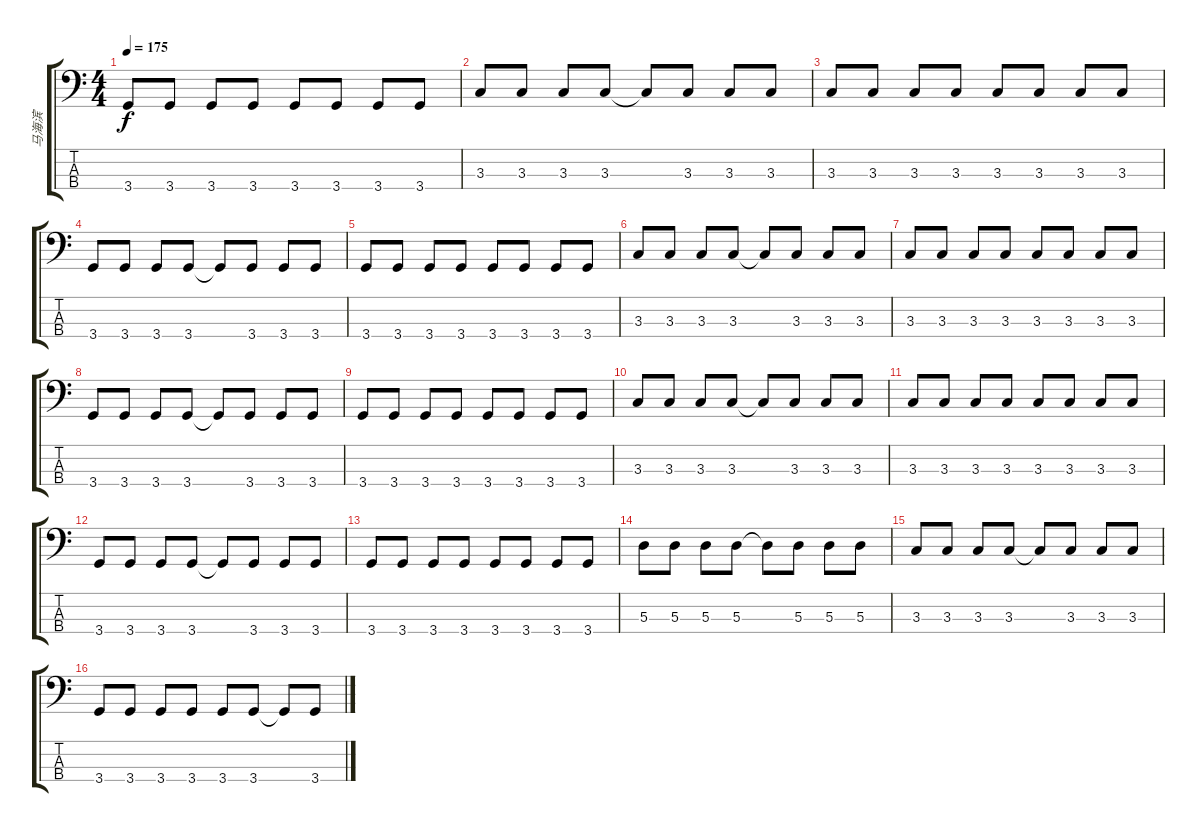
\track ("马海滨" "马海滨") {instrument electricbassfinger}
\staff {score tabs}
\tuning (G2 D2 A1 E1) {hide}
\ts (4 4)
\tempo 175
\clef f4
\ks c
3.4.8{dy f} 3.4.8 3.4.8 3.4.8 3.4.8 3.4.8 3.4.8 3.4.8 |
3.3.8 3.3.8 3.3.8 3.3.8 3.3{t}.8 3.3.8 3.3.8 3.3.8 |
3.3.8 3.3.8 3.3.8 3.3.8 3.3.8 3.3.8 3.3.8 3.3.8 |
3.4.8 3.4.8 3.4.8 3.4.8 3.4{t}.8 3.4.8 3.4.8 3.4.8 |
3.4.8 3.4.8 3.4.8 3.4.8 3.4.8 3.4.8 3.4.8 3.4.8 |
3.3.8 3.3.8 3.3.8 3.3.8 3.3{t}.8 3.3.8 3.3.8 3.3.8 |
3.3.8 3.3.8 3.3.8 3.3.8 3.3.8 3.3.8 3.3.8 3.3.8 |
3.4.8 3.4.8 3.4.8 3.4.8 3.4{t}.8 3.4.8 3.4.8 3.4.8 |
3.4.8 3.4.8 3.4.8 3.4.8 3.4.8 3.4.8 3.4.8 3.4.8 |
3.3.8 3.3.8 3.3.8 3.3.8 3.3{t}.8 3.3.8 3.3.8 3.3.8 |
3.3.8 3.3.8 3.3.8 3.3.8 3.3.8 3.3.8 3.3.8 3.3.8 |
3.4.8 3.4.8 3.4.8 3.4.8 3.4{t}.8 3.4.8 3.4.8 3.4.8 |
3.4.8 3.4.8 3.4.8 3.4.8 3.4.8 3.4.8 3.4.8 3.4.8 |
5.3.8 5.3.8 5.3.8 5.3.8 5.3{t}.8 5.3.8 5.3.8 5.3.8 |
3.3.8 3.3.8 3.3.8 3.3.8 3.3{t}.8 3.3.8 3.3.8 3.3.8 |
3.4.8 3.4.8 3.4.8 3.4.8 3.4.8 3.4.8 3.4{t}.8 3.4.8
